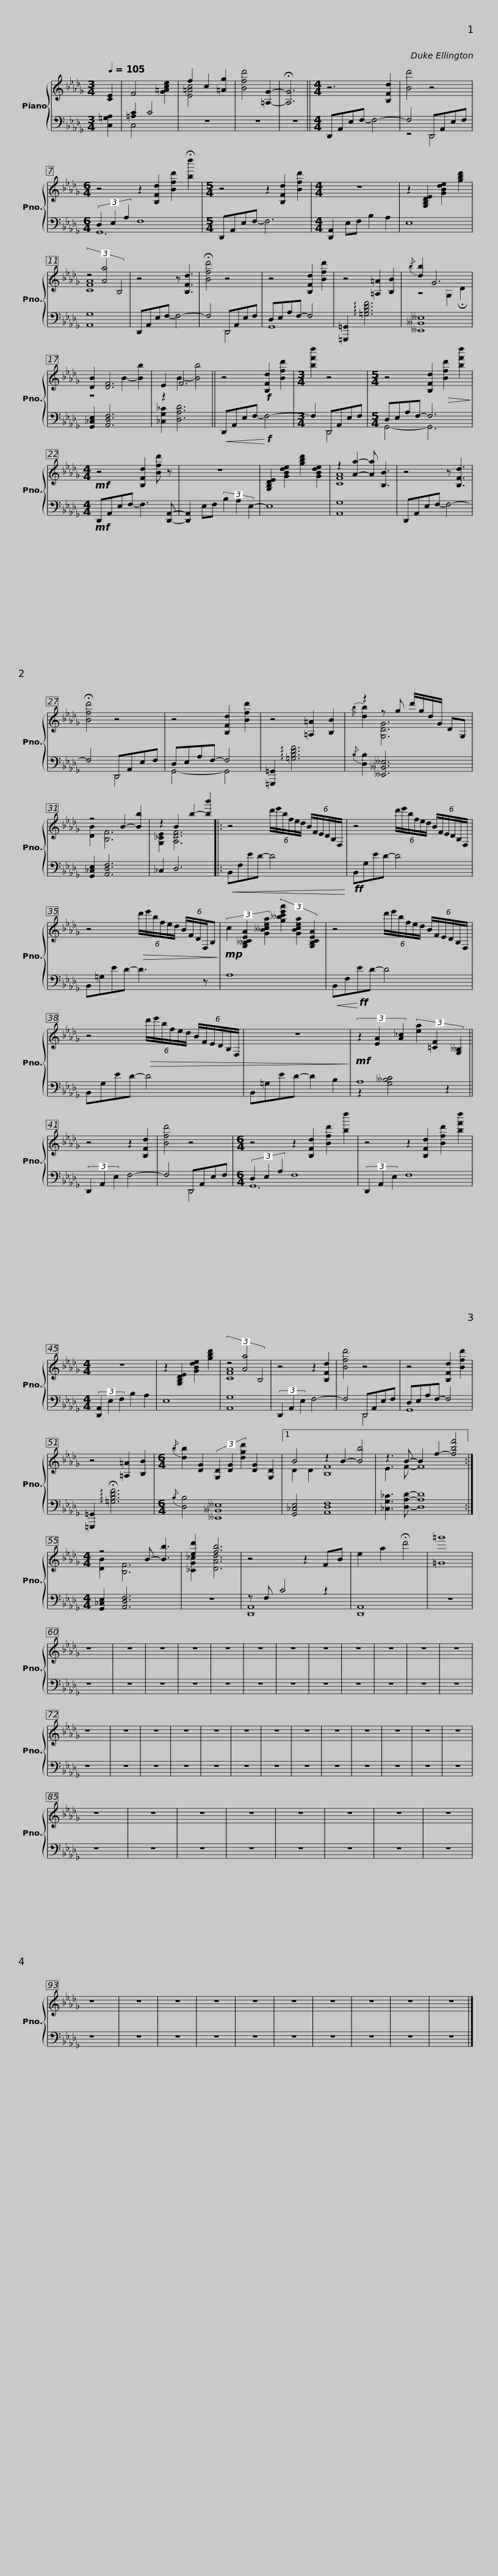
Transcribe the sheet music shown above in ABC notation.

X:1
%%score { ( 1 4 ) | ( 2 3 ) }
L:1/8
Q:1/4=105
M:3/4
I:linebreak $
K:Db
V:1 treble
V:4 treble
V:2 bass
V:3 bass
V:1
 [CE]2 | F4 [G=Ace]2 | f2 c2 [=Ag]2 | [Bfd']4 [=A,G]2- | !fermata![A,G]6 || %5
[M:4/4] z6 [B,Fd]2 | [Bd']4 z4 |$[M:6/4] z4 z2 [B,Fd]2 [Bfd']2 !fermata![bd'']2 |[M:5/4] z4 z2 [B,Fd]2 [Bfd']2 |[M:4/4] z8 | %10
 z2 [G,B,DE]2 [GBde]2 [gbd']2 | (3z4 [Aa]4 B,4 | z4 z [B,Fd]3 |$ !fermata![Bfd']4 z4 | z4 [B,Fd]2 [Bfd']2 | %15
 z4 [=A,=A]2 [B,B]2 |{/b} [db]2 G6 | [DB]2 [DF]6 | E2 F6 ||$ z4!f! [B,Fd]2 [Bfd']2 | %20
[M:3/4] [bf'd'']2 z4 |[M:5/4] z4 [B,Fd]2!>(! [Bfd']2 [bf'd'']2!>)! |[M:4/4]!mf! z4 [B,Fd]2 [Bfd'] z | z8 |$ [G,B,DE]2 [GBde]2 [gbd']2 [GBde]2 | %25
 z2 [Aa]2- [Aa] [B,B]3 | z4 z [B,Fd]3 | !fermata![Bfd']4 z4 | z4 [B,Fd]2 [Bfd']2 | z4 [=A,=A]2 [B,B]2 |$ %30
 z2 z g d'/g/d/G/ DG, | z4 B2- [Bb]2 | z2 B2 b2- [bb']2 |: z4 (6:4:6d'/e'/b/f/e/d/ (6:4:6B/F/E/D/B,/F,/ |$ z4 (6:4:6d'/e'/b/f/e/d/ (6:4:6B/F/E/D/B,/F,/ | %35
 z4!>(! (6:4:6d'/e'/b/f/e/d/ (6:4:5B/F/D/F,/B,!>)! |$!mp! (3c2 [G,__B,CEA]2 [G__Bcea]2 (3[g__bc'e'a']2 [GBcea]2 [G,B,CEA]2 | z4 (6:4:6d'/e'/b/f/e/d/ (6:4:6B/F/E/D/B,/F,/ |$ z4!>(! (6:4:6d'/e'/b/f/e/d/ (6:4:6B/F/E/D/B,/F,/ | z8!>)! | %40
!mf! (3z2 [EA]2 [A_c]2 (3[ea]2 [=CF]2 [G,__B,]2 || z4 z2 [B,Fd]2 |$ [Bfd']4 z4 |[M:6/4] z4 z2 [B,Fd]2 [Bfd']2 [bd'']2 | z4 z2 [B,Fd]2 [Bfd']2 [bf'd'']2 | %45
[M:4/4] z8 | z2 [G,B,DE]2 [GBde]2 [gbd']2 | (3z4 [Aa]4 B,4 |$ z4 z2 [B,Fd]2 | [Bfd']4 z4 | %50
 z4 [B,Fd]2 [Bfd']2 | z4 [=A,=A]2 [B,B]2 |[M:6/4]{/b} [db]2 [DG]2 (3[G,D]2 [DG]2 [dgd']2 [DG]2 [G,D]2 |1$ B4 z2 B2- [Bb]4 | z3 B- B2 f2- [fbf']4 :| %55
[M:4/4] z4 B- [Bb]3 | [ed']2 [fb]6 | z4 z2 FB | e2 a2 !fermata!d'4 | [=G=g']8 |$ %60
 z8 | z8 | z8 | z8 | z8 | %65
 z8 | z8 | z8 | z8 | z8 | %70
 z8 | z8 | z8 | z8 | z8 | %75
 z8 | z8 | z8 |$ z8 | z8 | %80
 z8 | z8 | z8 | z8 | z8 | %85
 z8 | z8 | z8 | z8 | z8 | %90
 z8 | z8 | z8 | z8 | z8 | %95
 z8 |$ z8 | z8 | z8 | z8 | %100
 z8 | z8 | z8 |] %103
V:2
 [C,=G,A,]2 | [=A,C]2 C4 | z6 | z6 | z6 || %5
[M:4/4] D,,A,,E,F,- F,4- | F,4 D,,A,,E,F, |$[M:6/4] (3D,2 E,2 A,2 F,8 |[M:5/4] D,,A,,E,F,- F,6 |[M:4/4] [D,,A,,]2 E,F, B,2 A,2 | %10
 E,8 | [A,,G,]8 | D,,A,,E,F,- F,4- |$ F,4 D,,A,,E,F, | D,E,A,F,- F,4 | %15
 [=G,,,=G,,]2 !arpeggio![=G,B,DF]6 | [__E,,__B,,__E,]8 | [G,,_C,E,]2 [A,,D,F,]6 | [_C,G,_C]2 [D,A,D]6 ||$!<(! D,,A,,E,F,-!<)!!f! F,4- | %20
[M:3/4] F,2 D,,A,,E,F, |[M:5/4] D,E,A,F,- F,6 |[M:4/4]!mf! D,,A,,E,F,- F,3 [D,,A,,]- | [D,,A,,]2 E,F, (3B,2 A,2 E,2- |$ E,8 | %25
 [A,,G,]8 | D,,A,,E,F,- F,4- | F,4 D,,A,,E,F, | D,E,A,F,- F,4 | [=G,,,=G,,]2 !arpeggio![=G,B,DF]6 |$ %30
{/B,} [D,B,]2 [__E,,__B,,__E,]6 | [G,,_C,E,]2 [A,,D,F,]6 | _C,2 D,6 |:!<(! B,,F,ED- D4!<)! |$!ff! B,,G,ED- D4 | %35
 B,,=G,ED- D3 z |$ A,8 |!<(! B,,F,!<)!!ff!ED- D4 |$ B,,G,ED- D4 | B,,=G,ED- D2 B,2 | %40
 A,8 || (3D,,2 A,,2 E,2 F,4- |$ F,4 D,,A,,E,F, |[M:6/4] (3D,2 E,2 A,2 F,8 | (3D,,2 A,,2 E,2 F,8 | %45
[M:4/4] (3[D,,A,,]2 E,2 F,2 B,2 A,2 | E,8 | [A,,G,]8 |$ (3D,,2 A,,2 E,2 F,4- | F,4 D,,A,,E,F, | %50
 D,E,A,F,- F,4 | [=G,,,=G,,]2 !arpeggio!!fermata![=G,B,DF]6 |[M:6/4]{/B,} [D,B,]4 [__E,,__B,,__E,]8 |1$ [G,,_C,E,]4 [A,,D,F,]8 | [_C,G,_C]3 [D,A,D]- [D,A,D]8 :| %55
[M:4/4] [G,,_C,E,]2 [A,,D,F,]6 | z8 | z F, C4 z2 | [D,,A,,]8 | z8 |$ %60
 z8 | z8 | z8 | z8 | z8 | %65
 z8 | z8 | z8 | z8 | z8 | %70
 z8 | z8 | z8 | z8 | z8 | %75
 z8 | z8 | z8 |$ z8 | z8 | %80
 z8 | z8 | z8 | z8 | z8 | %85
 z8 | z8 | z8 | z8 | z8 | %90
 z8 | z8 | z8 | z8 | z8 | %95
 z8 |$ z8 | z8 | z8 | z8 | %100
 z8 | z8 | z8 |] %103
V:3
 x2 | C,4 x2 | x6 | x6 | x6 || %5
[M:4/4] x8 | z4 D,,4 |$[M:6/4] G,,12 |[M:5/4] x10 |[M:4/4] x8 | %10
 x8 | x8 | x8 |$ x4 D,,4 | G,,8 | %15
 x8 | x8 | x8 | x8 ||$ x8 | %20
[M:3/4] x2 D,,4 |[M:5/4] G,,4- G,,6 |[M:4/4] x8 | x8 |$ x8 | %25
 x8 | x8 | x4 D,,4 | G,,4- G,,4 | x8 |$ %30
 x8 | x8 | x8 |: x8 |$ x8 | %35
 x8 |$ x8 | x8 |$ x8 | x8 | %40
 z2 [G,__B,C]4 z2 || x8 |$ x4 D,,4 |[M:6/4] G,,12 | x12 | %45
[M:4/4] x8 | x8 | x8 |$ x8 | x4 D,,4 | %50
 G,,8 | x8 |[M:6/4] x12 |1$ x12 | x12 :| %55
[M:4/4] x8 | x8 | [D,,A,,]8- | x8 | x8 |$ %60
 x8 | x8 | x8 | x8 | x8 | %65
 x8 | x8 | x8 | x8 | x8 | %70
 x8 | x8 | x8 | x8 | x8 | %75
 x8 | x8 | x8 |$ x8 | x8 | %80
 x8 | x8 | x8 | x8 | x8 | %85
 x8 | x8 | x8 | x8 | x8 | %90
 x8 | x8 | x8 | x8 | x8 | %95
 x8 |$ x8 | x8 | x8 | x8 | %100
 x8 | x8 | x8 |] %103
V:4
 x2 | x6 | [E=Ac]4 x2 | x6 | x6 || %5
[M:4/4] x8 | x8 |$[M:6/4] x12 |[M:5/4] x10 |[M:4/4] x8 | %10
 x8 | [CFA]8 | x8 |$ x8 | x8 | %15
 x8 | z4 G,2 !fermata!D2 | z4 B2- [Bb]2 | z2 B2- [Bb]4 ||$ x8 | %20
[M:3/4] x6 |[M:5/4] x10 |[M:4/4] x8 | x8 |$ x8 | %25
 [CFA]8 | x8 | x8 | x8 | x8 |$ %30
{/b} [db]2 [G,DG]6 | [DB]2 [B,F]6 | [G,_CE]2 [A,DF]6 |: x8 |$ x8 | %35
 x8 |$ x8 | x8 |$ x8 | x8 | %40
 x8 || x8 |$ x8 |[M:6/4] x12 | x12 | %45
[M:4/4] x8 | x8 | [CFA]8 |$ x8 | x8 | %50
 x8 | x8 |[M:6/4] x12 |1$ D2 D2 [B,F]8 | E3 F- F8 :| %55
[M:4/4] [DB]2 [B,F]6 | [_CG_c]2 [DAd]6 | x8 | x8 | x8 |$ %60
 x8 | x8 | x8 | x8 | x8 | %65
 x8 | x8 | x8 | x8 | x8 | %70
 x8 | x8 | x8 | x8 | x8 | %75
 x8 | x8 | x8 |$ x8 | x8 | %80
 x8 | x8 | x8 | x8 | x8 | %85
 x8 | x8 | x8 | x8 | x8 | %90
 x8 | x8 | x8 | x8 | x8 | %95
 x8 |$ x8 | x8 | x8 | x8 | %100
 x8 | x8 | x8 |] %103
